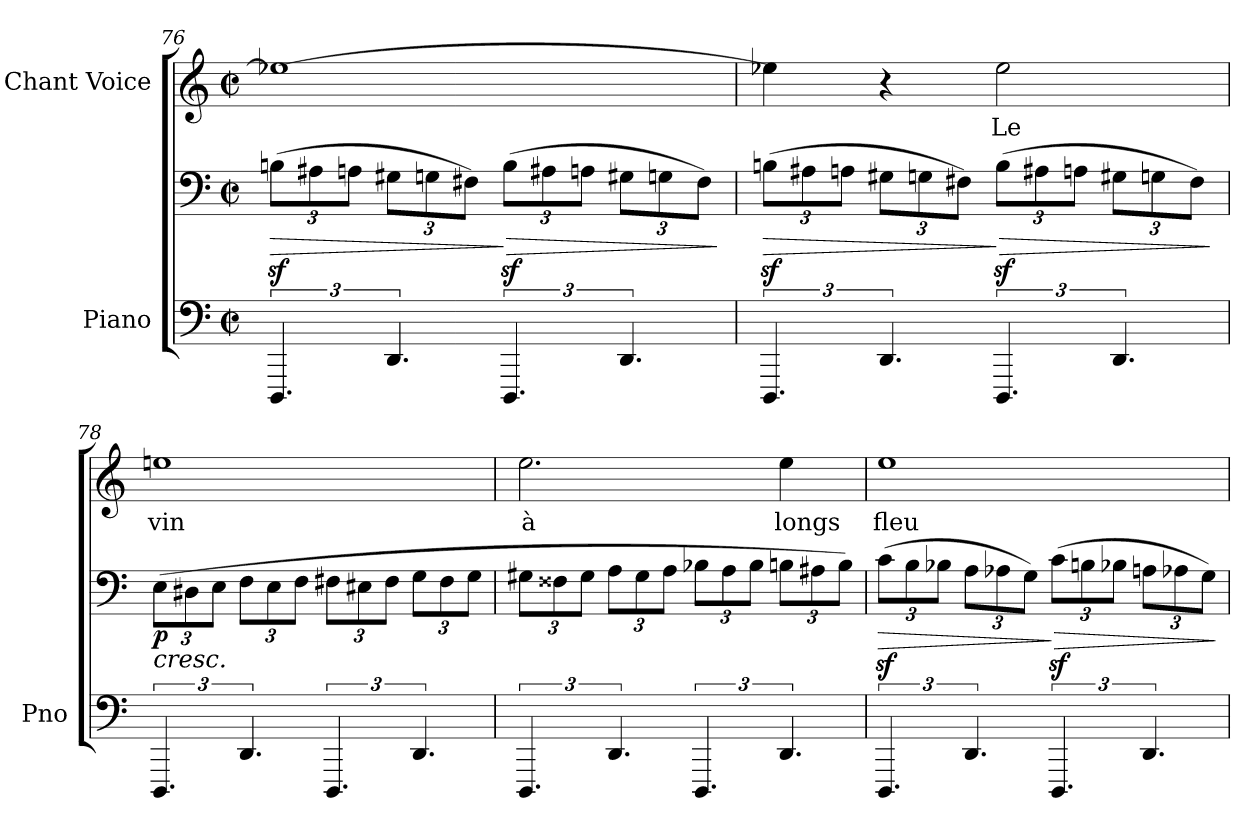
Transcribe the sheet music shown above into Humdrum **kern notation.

**kern	**kern	**dynam	**kern	**text
*part2	*part2	*part2	*part1	*part1
*staff3	*staff2	*staff2/3	*staff1	*staff1
*I"Piano	*	*	*I"Chant Voice	*
*I'Pno	*	*	*	*
!!LO:LB:g=z
*clefF4	*clefF4	*	*clefG2	*
*k[]	*k[]	*	*k[]	*
*M2/2	*M2/2	*	*M2/2	*
*met(c|)	*met(c|)	*	*met(c|)	*
*	*Xbrackettup	*	*	*
=76	=76	=76	=76	=76
!	!	!LO:HP:b	!	!
6.DDD/	(12Bnz<\L	>	1ee-X_	.
.	12A#X\	.	.	.
.	12An\J	.	.	.
6.DD/	12G#X\L	.	.	.
.	12Gn\	.	.	.
.	12F#X\J)	.	.	.
!	!	!LO:HP:n=1:b	!	!
6.DDD/	(12Bz<\L	] >	.	.
.	12A#X\	.	.	.
.	12An\J	.	.	.
6.DD/	12G#X\L	.	.	.
.	12Gn\	.	.	.
.	12F#\J)	.	.	.
.	.	]	.	.
!!LO:LB:g=z
=77	=77	=77	=77	=77
!	!	!LO:HP:b	!	!
6.DDD/	(12Bnz<\L	>	4ee-X\]	.
.	12A#X\	.	.	.
.	12An\J	.	.	.
6.DD/	12G#X\L	.	4r	.
.	12Gn\	.	.	.
.	12F#X\J)	.	.	.
!	!	!LO:HP:n=1:b	!	!LO:LY:b
6.DDD/	(12Bz<\L	] >	2ee-\	Le
.	12A#X\	.	.	.
.	12An\J	.	.	.
6.DD/	12G#X\L	.	.	.
.	12Gn\	.	.	.
.	12F#\J)	.	.	.
.	.	]	.	.
=78	=78	=78	=78	=78
!	!LO:TX:b:i:t=cresc.	!	!	!
!	!	!LO:DY:b	!	!LO:LY:b
6.DDD/	(12E\L	p	1een	vin
.	12D#X\	.	.	.
.	12E\J	.	.	.
6.DD/	12F\L	.	.	.
.	12E\	.	.	.
.	12F\J	.	.	.
6.DDD/	12F#X\L	.	.	.
.	12E#X\	.	.	.
.	12F#\J	.	.	.
6.DD/	12G\L	.	.	.
.	12F#\	.	.	.
.	12G\J	.	.	.
=79	=79	=79	=79	=79
!	!	!	!	!LO:LY:b
6.DDD/	12G#X\L	.	2.ee\	à
.	12F##X\	.	.	.
.	12G#\J	.	.	.
6.DD/	12A\L	.	.	.
.	12G#\	.	.	.
.	12A\J	.	.	.
6.DDD/	12B-X\L	.	.	.
.	12A\	.	.	.
.	12B-\J	.	.	.
!	!	!	!	!LO:LY:b
6.DD/	12Bn\L	.	4ee\	longs
.	12A#X\	.	.	.
.	12B\J)	.	.	.
!!LO:LB:g=z
=80	=80	=80	=80	=80
!	!	!LO:HP:b	!	!LO:LY:b
6.DDD/	(12cz<\L	>	1ee	fleu-
.	12B\	.	.	.
.	12B-X\J	.	.	.
6.DD/	12A\L	.	.	.
.	12A-X\	.	.	.
.	12G\J)	.	.	.
!	!	!LO:HP:n=1:b	!	!
6.DDD/	(12cz<\L	] >	.	.
.	12Bn\	.	.	.
.	12B-X\J	.	.	.
6.DD/	12An\L	.	.	.
.	12A-X\	.	.	.
.	12G\J)	.	.	.
.	.	]	.	.
=	=	=	=	=
*-	*-	*-	*-	*-
